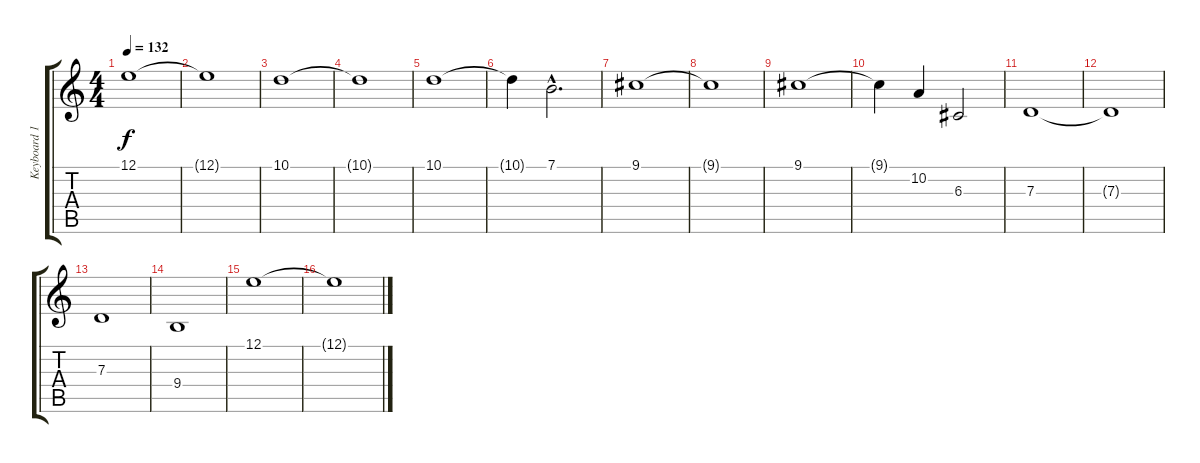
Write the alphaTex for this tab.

\track ("Keyboard 1" "Keyboard 1") {instrument stringensemble2}
\staff {score tabs}
\tuning (E4 B3 G3 D3 A2 E2) {hide}
\ts (4 4)
\tempo 132
\clef g2
\ks c
12.1.1{dy f} |
12.1{t}.1 |
10.1.1 |
10.1{t}.1 |
10.1.1 |
10.1{t}.4 7.1{hac}.2{d} |
9.1.1 |
9.1{t}.1 |
9.1.1 |
9.1{t}.4 10.2.4 6.3.2 |
7.3.1 |
7.3{t}.1 |
7.3.1 |
9.4.1 |
12.1.1 |
12.1{t}.1
